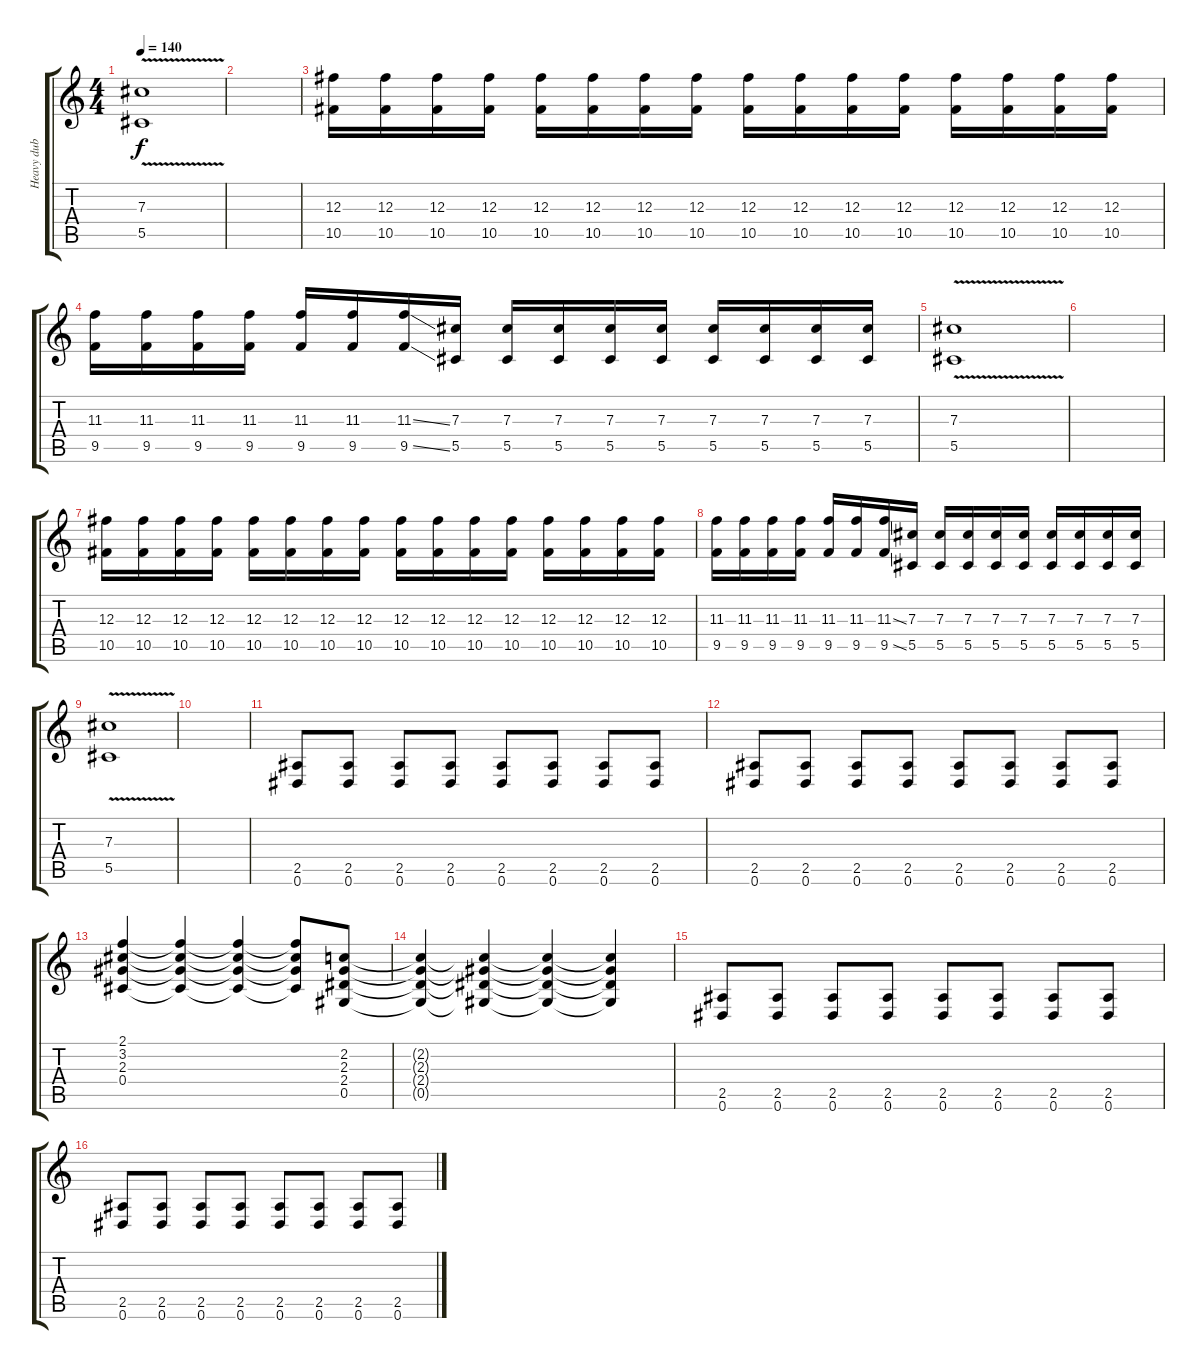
\track ("Heavy dub" "Heavy dub") {instrument distortionguitar}
\staff {score tabs}
\tuning (Eb4 Bb3 Gb3 Db3 Ab2 Eb2) {hide}
\ts (4 4)
\tempo 140
\clef g2
\ks c
(7.3{v} 5.5{v}).1{dy f} |
|
(12.3 10.5).16 (12.3 10.5).16 (12.3 10.5).16 (12.3 10.5).16 (12.3 10.5).16 (12.3 10.5).16 (12.3 10.5).16 (12.3 10.5).16 (12.3 10.5).16 (12.3 10.5).16 (12.3 10.5).16 (12.3 10.5).16 (12.3 10.5).16 (12.3 10.5).16 (12.3 10.5).16 (12.3 10.5).16 |
(11.3 9.5).16 (11.3 9.5).16 (11.3 9.5).16 (11.3 9.5).16 (11.3 9.5).16 (11.3 9.5).16 (11.3{ss} 9.5{ss}).16 (7.3 5.5).16 (7.3 5.5).16 (7.3 5.5).16 (7.3 5.5).16 (7.3 5.5).16 (7.3 5.5).16 (7.3 5.5).16 (7.3 5.5).16 (7.3 5.5).16 |
(7.3{v} 5.5{v}).1 |
|
(12.3 10.5).16 (12.3 10.5).16 (12.3 10.5).16 (12.3 10.5).16 (12.3 10.5).16 (12.3 10.5).16 (12.3 10.5).16 (12.3 10.5).16 (12.3 10.5).16 (12.3 10.5).16 (12.3 10.5).16 (12.3 10.5).16 (12.3 10.5).16 (12.3 10.5).16 (12.3 10.5).16 (12.3 10.5).16 |
(11.3 9.5).16 (11.3 9.5).16 (11.3 9.5).16 (11.3 9.5).16 (11.3 9.5).16 (11.3 9.5).16 (11.3{ss} 9.5{ss}).16 (7.3 5.5).16 (7.3 5.5).16 (7.3 5.5).16 (7.3 5.5).16 (7.3 5.5).16 (7.3 5.5).16 (7.3 5.5).16 (7.3 5.5).16 (7.3 5.5).16 |
(7.3{v} 5.5{v}).1 |
|
(2.5 0.6).8 (2.5 0.6).8 (2.5 0.6).8 (2.5 0.6).8 (2.5 0.6).8 (2.5 0.6).8 (2.5 0.6).8 (2.5 0.6).8 |
(2.5 0.6).8 (2.5 0.6).8 (2.5 0.6).8 (2.5 0.6).8 (2.5 0.6).8 (2.5 0.6).8 (2.5 0.6).8 (2.5 0.6).8 |
(2.1 3.2 2.3 0.4).4 (2.1{t} 3.2{t} 2.3{t} 0.4{t}).4 (2.1{t} 3.2{t} 2.3{t} 0.4{t}).4 (2.1{t} 3.2{t} 2.3{t} 0.4{t}).8 (2.2 2.3 2.4 0.5).8 |
(2.2{t} 2.3{t} 2.4{t} 0.5{t}).4 (2.2{t} 2.3{t} 2.4{t} 0.5{t}).4 (2.2{t} 2.3{t} 2.4{t} 0.5{t}).4 (2.2{t} 2.3{t} 2.4{t} 0.5{t}).4 |
(2.5 0.6).8 (2.5 0.6).8 (2.5 0.6).8 (2.5 0.6).8 (2.5 0.6).8 (2.5 0.6).8 (2.5 0.6).8 (2.5 0.6).8 |
(2.5 0.6).8 (2.5 0.6).8 (2.5 0.6).8 (2.5 0.6).8 (2.5 0.6).8 (2.5 0.6).8 (2.5 0.6).8 (2.5 0.6).8
